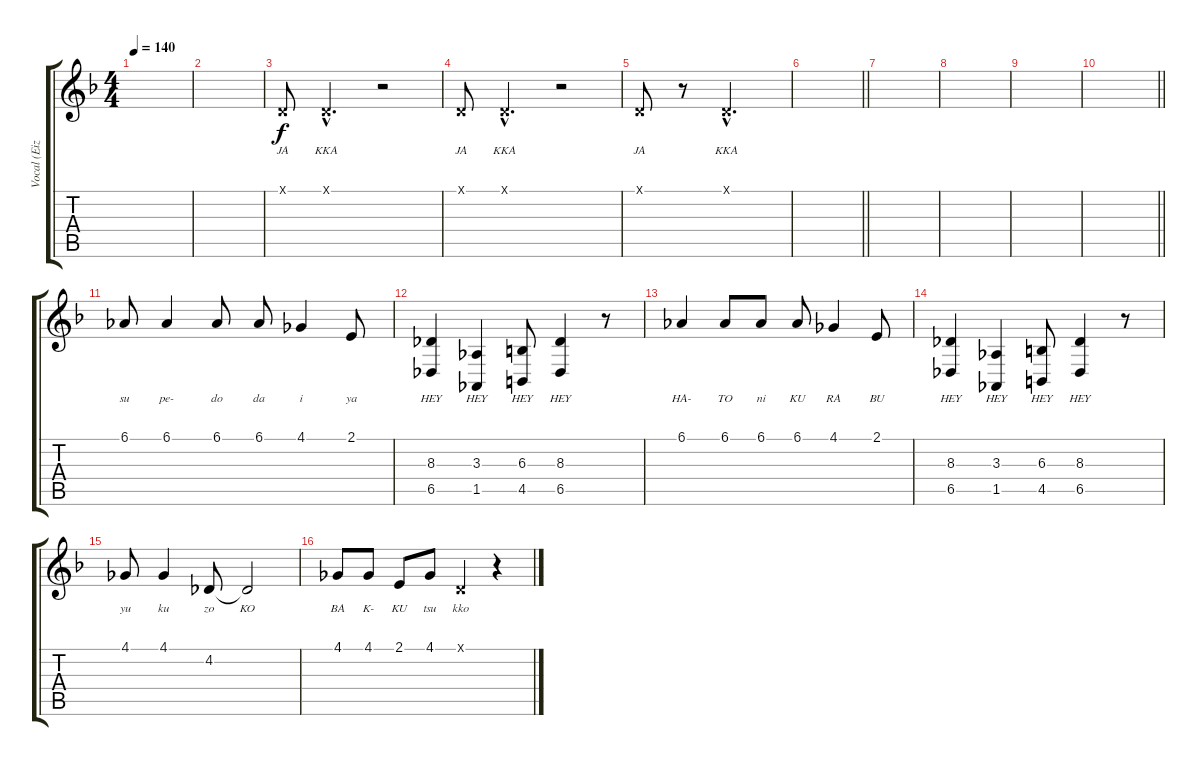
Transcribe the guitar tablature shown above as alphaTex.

\track ("Vocal (Eizo)" "Vocal (Eiz") {instrument flute}
\staff {score tabs}
\tuning (D4 A3 F3 C3 G2 D2) {hide}
\ts (4 4)
\tempo 140
\clef g2
\ks f
|
|
0.1{x}.8{lyrics (0 "JA") lyrics (1 "") lyrics (2 "") lyrics (3 "") lyrics (4 "")} 0.1{hac x}.4{d lyrics (0 "KKA") lyrics (1 "") lyrics (2 "") lyrics (3 "") lyrics (4 "")} r.2 |
0.1{x}.8{lyrics (0 "JA") lyrics (1 "") lyrics (2 "") lyrics (3 "") lyrics (4 "")} 0.1{hac x}.4{d lyrics (0 "KKA") lyrics (1 "") lyrics (2 "") lyrics (3 "") lyrics (4 "")} r.2 |
0.1{x}.8{lyrics (0 "JA") lyrics (1 "") lyrics (2 "") lyrics (3 "") lyrics (4 "")} r.8 0.1{hac x}.2{d lyrics (0 "KKA") lyrics (1 "") lyrics (2 "") lyrics (3 "") lyrics (4 "")} |
\barLineRight lightlight
|
|
|
|
\barLineRight lightlight
|
6.1.8{lyrics (0 "su") lyrics (1 "") lyrics (2 "") lyrics (3 "") lyrics (4 "")} 6.1.4{lyrics (0 "pe-") lyrics (1 "") lyrics (2 "") lyrics (3 "") lyrics (4 "")} 6.1.8{lyrics (0 "do") lyrics (1 "") lyrics (2 "") lyrics (3 "") lyrics (4 "")} 6.1.8{lyrics (0 "da") lyrics (1 "") lyrics (2 "") lyrics (3 "") lyrics (4 "")} 4.1.4{lyrics (0 "i") lyrics (1 "") lyrics (2 "") lyrics (3 "") lyrics (4 "")} 2.1.8{lyrics (0 "ya") lyrics (1 "") lyrics (2 "") lyrics (3 "") lyrics (4 "")} |
(8.3 6.5).4{lyrics (0 "HEY") lyrics (1 "") lyrics (2 "") lyrics (3 "") lyrics (4 "")} (3.3 1.5).4{lyrics (0 "HEY") lyrics (1 "") lyrics (2 "") lyrics (3 "") lyrics (4 "")} (6.3 4.5).8{lyrics (0 "HEY") lyrics (1 "") lyrics (2 "") lyrics (3 "") lyrics (4 "")} (8.3 6.5).4{lyrics (0 "HEY") lyrics (1 "") lyrics (2 "") lyrics (3 "") lyrics (4 "")} r.8 |
6.1.4{lyrics (0 "HA-") lyrics (1 "") lyrics (2 "") lyrics (3 "") lyrics (4 "")} 6.1.8{lyrics (0 "TO") lyrics (1 "") lyrics (2 "") lyrics (3 "") lyrics (4 "")} 6.1.8{lyrics (0 "ni") lyrics (1 "") lyrics (2 "") lyrics (3 "") lyrics (4 "")} 6.1.8{lyrics (0 "KU") lyrics (1 "") lyrics (2 "") lyrics (3 "") lyrics (4 "")} 4.1.4{lyrics (0 "RA") lyrics (1 "") lyrics (2 "") lyrics (3 "") lyrics (4 "")} 2.1.8{lyrics (0 "BU") lyrics (1 "") lyrics (2 "") lyrics (3 "") lyrics (4 "")} |
(8.3 6.5).4{lyrics (0 "HEY") lyrics (1 "") lyrics (2 "") lyrics (3 "") lyrics (4 "")} (3.3 1.5).4{lyrics (0 "HEY") lyrics (1 "") lyrics (2 "") lyrics (3 "") lyrics (4 "")} (6.3 4.5).8{lyrics (0 "HEY") lyrics (1 "") lyrics (2 "") lyrics (3 "") lyrics (4 "")} (8.3 6.5).4{lyrics (0 "HEY") lyrics (1 "") lyrics (2 "") lyrics (3 "") lyrics (4 "")} r.8 |
4.1.8{lyrics (0 "yu") lyrics (1 "") lyrics (2 "") lyrics (3 "") lyrics (4 "")} 4.1.4{lyrics (0 "ku") lyrics (1 "") lyrics (2 "") lyrics (3 "") lyrics (4 "")} 4.2.8{lyrics (0 "zo") lyrics (1 "") lyrics (2 "") lyrics (3 "") lyrics (4 "")} 4.2{t}.2{lyrics (0 "KO") lyrics (1 "") lyrics (2 "") lyrics (3 "") lyrics (4 "")} |
4.1.8{lyrics (0 "BA") lyrics (1 "") lyrics (2 "") lyrics (3 "") lyrics (4 "")} 4.1.8{lyrics (0 "K-") lyrics (1 "") lyrics (2 "") lyrics (3 "") lyrics (4 "")} 2.1.8{lyrics (0 "KU") lyrics (1 "") lyrics (2 "") lyrics (3 "") lyrics (4 "")} 4.1.8{lyrics (0 "tsu") lyrics (1 "") lyrics (2 "") lyrics (3 "") lyrics (4 "")} 0.1{x}.4{lyrics (0 "kko") lyrics (1 "") lyrics (2 "") lyrics (3 "") lyrics (4 "")} r.4
